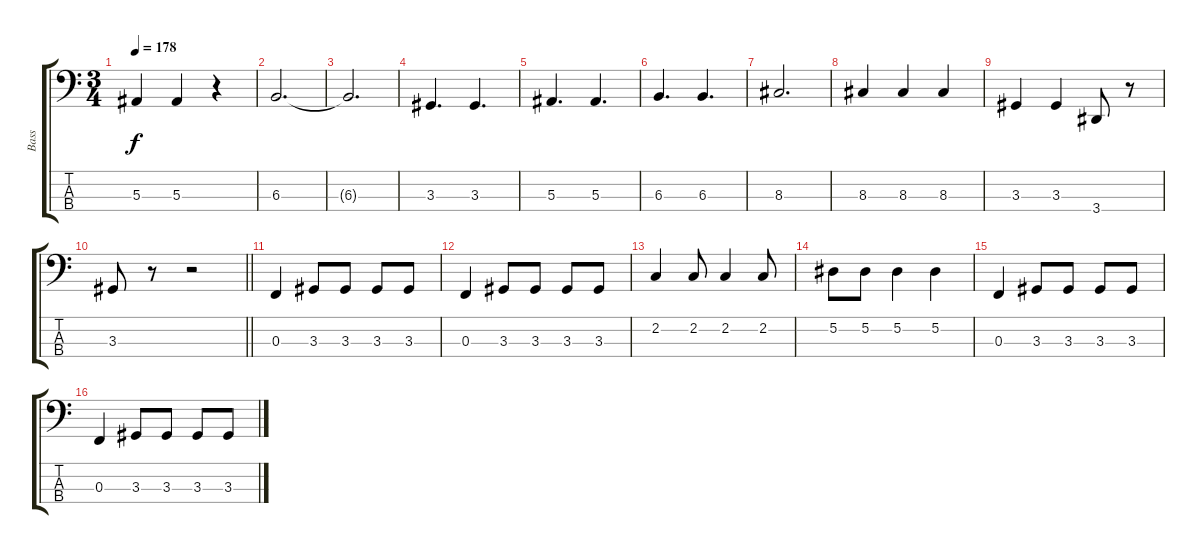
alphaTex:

\track ("Bass" "Bass") {instrument slapbass1}
\staff {score tabs}
\tuning (Eb2 Bb1 F1 C1) {hide}
\ts (3 4)
\tempo 178
\clef f4
\ks c
5.3.4{dy f} 5.3.4 r.4 |
6.3.2{d} |
6.3{t}.2{d} |
3.3.4{d} 3.3.4{d} |
5.3.4{d} 5.3.4{d} |
6.3.4{d} 6.3.4{d} |
8.3.2{d} |
8.3.4 8.3.4 8.3.4 |
3.3.4 3.3.4 3.4.8 r.8 |
\barLineRight lightlight
3.3.8 r.8 r.2 |
0.3.4 3.3.8 3.3.8 3.3.8 3.3.8 |
0.3.4 3.3.8 3.3.8 3.3.8 3.3.8 |
2.2.4 2.2.8 2.2.4 2.2.8 |
5.2.8 5.2.8 5.2.4 5.2.4 |
0.3.4 3.3.8 3.3.8 3.3.8 3.3.8 |
0.3.4 3.3.8 3.3.8 3.3.8 3.3.8
